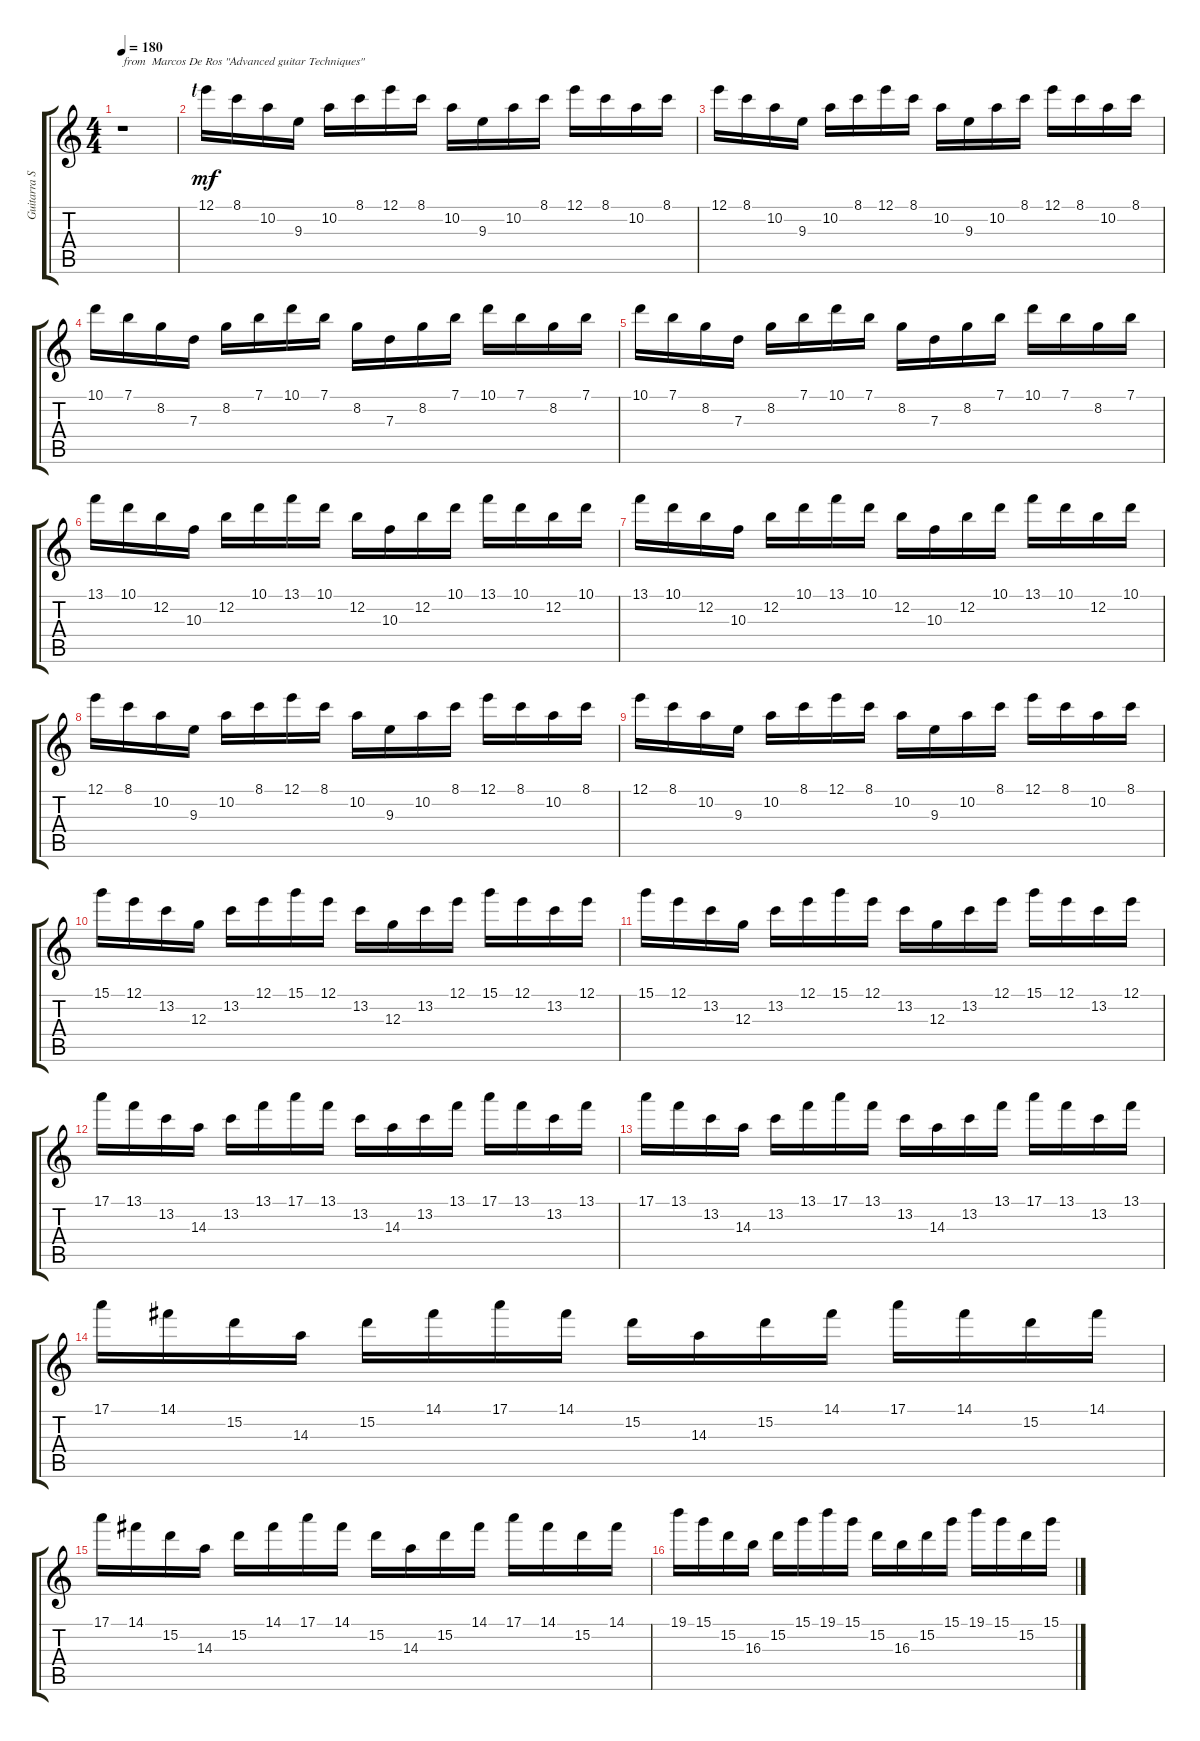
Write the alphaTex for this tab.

\track ("Guitarra Solo" "Guitarra S") {instrument overdrivenguitar}
\staff {score tabs}
\tuning (E4 B3 G3 D3 A2 E2) {hide}
\ts (4 4)
\tempo 180
\clef g2
\ks c
r.1{txt "from  Marcos De Ros \"Advanced guitar Techniques\" " dy mf instrument overdrivenguitar} |
12.1{lf 1}.16 8.1.16 10.2.16 9.3.16 10.2.16 8.1.16 12.1.16 8.1.16 10.2.16 9.3.16 10.2.16 8.1.16 12.1.16 8.1.16{txt ""} 10.2.16 8.1.16 |
12.1.16 8.1.16 10.2.16 9.3.16 10.2.16 8.1.16 12.1.16 8.1.16 10.2.16 9.3.16 10.2.16 8.1.16{txt ""} 12.1.16 8.1.16 10.2.16 8.1.16 |
10.1.16 7.1.16 8.2.16 7.3.16 8.2.16 7.1.16 10.1.16 7.1.16 8.2.16 7.3.16 8.2.16 7.1.16 10.1.16 7.1.16 8.2.16 7.1.16 |
10.1.16 7.1.16 8.2.16 7.3.16 8.2.16 7.1.16 10.1.16 7.1.16 8.2.16 7.3.16 8.2.16 7.1.16 10.1.16 7.1.16 8.2.16 7.1.16 |
13.1.16 10.1.16 12.2.16 10.3.16 12.2.16 10.1.16 13.1.16 10.1.16 12.2.16 10.3.16 12.2.16 10.1.16 13.1.16 10.1.16 12.2.16 10.1.16 |
13.1.16 10.1.16 12.2.16 10.3.16 12.2.16 10.1.16 13.1.16 10.1.16 12.2.16 10.3.16 12.2.16 10.1.16 13.1.16 10.1.16 12.2.16 10.1.16 |
12.1.16 8.1.16 10.2.16 9.3.16 10.2.16 8.1.16 12.1.16 8.1.16 10.2.16 9.3.16 10.2.16 8.1.16 12.1.16 8.1.16 10.2.16 8.1.16 |
12.1.16 8.1.16 10.2.16 9.3.16 10.2.16 8.1.16 12.1.16 8.1.16 10.2.16 9.3.16 10.2.16 8.1.16 12.1.16 8.1.16 10.2.16 8.1.16 |
15.1.16 12.1.16 13.2.16 12.3.16 13.2.16 12.1.16 15.1.16 12.1.16 13.2.16 12.3.16 13.2.16 12.1.16 15.1.16 12.1.16 13.2.16 12.1.16 |
15.1.16 12.1.16 13.2.16 12.3.16 13.2.16 12.1.16 15.1.16 12.1.16 13.2.16 12.3.16 13.2.16 12.1.16 15.1.16 12.1.16 13.2.16 12.1.16 |
17.1.16 13.1.16 13.2.16 14.3.16 13.2.16 13.1.16 17.1.16 13.1.16 13.2.16 14.3.16 13.2.16 13.1.16 17.1.16 13.1.16 13.2.16 13.1.16 |
17.1.16 13.1.16 13.2.16 14.3.16 13.2.16 13.1.16 17.1.16 13.1.16 13.2.16 14.3.16 13.2.16 13.1.16 17.1.16 13.1.16 13.2.16 13.1.16 |
17.1.16 14.1.16 15.2.16 14.3.16 15.2.16 14.1.16 17.1.16 14.1.16 15.2.16 14.3.16 15.2.16 14.1.16 17.1.16 14.1.16 15.2.16 14.1.16 |
17.1.16 14.1.16 15.2.16 14.3.16 15.2.16 14.1.16 17.1.16 14.1.16 15.2.16 14.3.16 15.2.16 14.1.16 17.1.16 14.1.16 15.2.16 14.1.16 |
19.1.16 15.1.16 15.2.16 16.3.16 15.2.16 15.1.16 19.1.16 15.1.16 15.2.16 16.3.16 15.2.16 15.1.16 19.1.16 15.1.16 15.2.16 15.1.16
